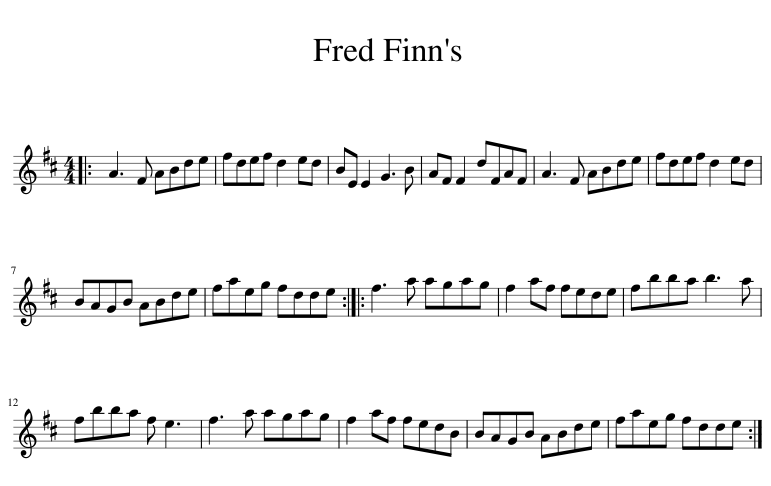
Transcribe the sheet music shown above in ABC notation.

X:1
L:1/8
M:4/4
I:linebreak $
K:D
V:1 treble
V:1
|: A3 F ABde | fdef d2 ed | BE E2 G3 B | AF F2 dFAF | A3 F ABde | %5
 fdef d2 ed |$ BAGB ABde | faeg fdde :: f3 a agag | f2 af fede | %10
 fbba b3 a |$ fbba f e3 | f3 a agag | f2 af fedB | BAGB ABde | %15
 faeg fdde :| %16
